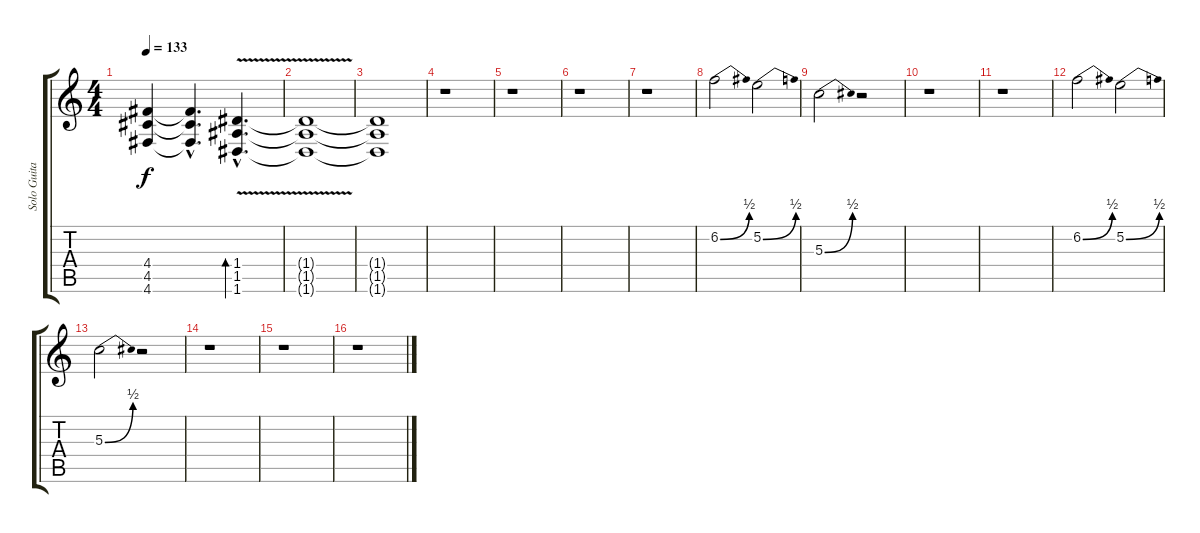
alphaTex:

\track ("Solo Guitar" "Solo Guita") {instrument distortionguitar}
\staff {score tabs}
\tuning (E4 B3 G3 D3 A2 D2) {hide}
\ts (4 4)
\tempo 133
\clef g2
\ks c
(4.4{t} 4.5{t} 4.6{t}).4{dy f} (4.4{hac t} 4.5{hac t} 4.6{hac t}).4{d} (1.4{v hac} 1.5{hac} 1.6{hac}).4{d bd 60} |
(1.4{t} 1.5{t} 1.6{t}).1 |
(1.4{t} 1.5{t} 1.6{t}).1 |
r.1 |
r.1 |
r.1 |
r.1 |
6.2{be (bend 0 0 60 2)}.2{volume 10 instrument distortionguitar} 5.2{be (bend 0 0 60 2)}.2 |
5.3{be (bend 0 0 60 2)}.2 r.2 |
r.1 |
r.1 |
6.2{be (bend 0 0 60 2)}.2{instrument distortionguitar} 5.2{be (bend 0 0 60 2)}.2 |
5.3{be (bend 0 0 60 2)}.2 r.2 |
r.1 |
r.1 |
r.1
